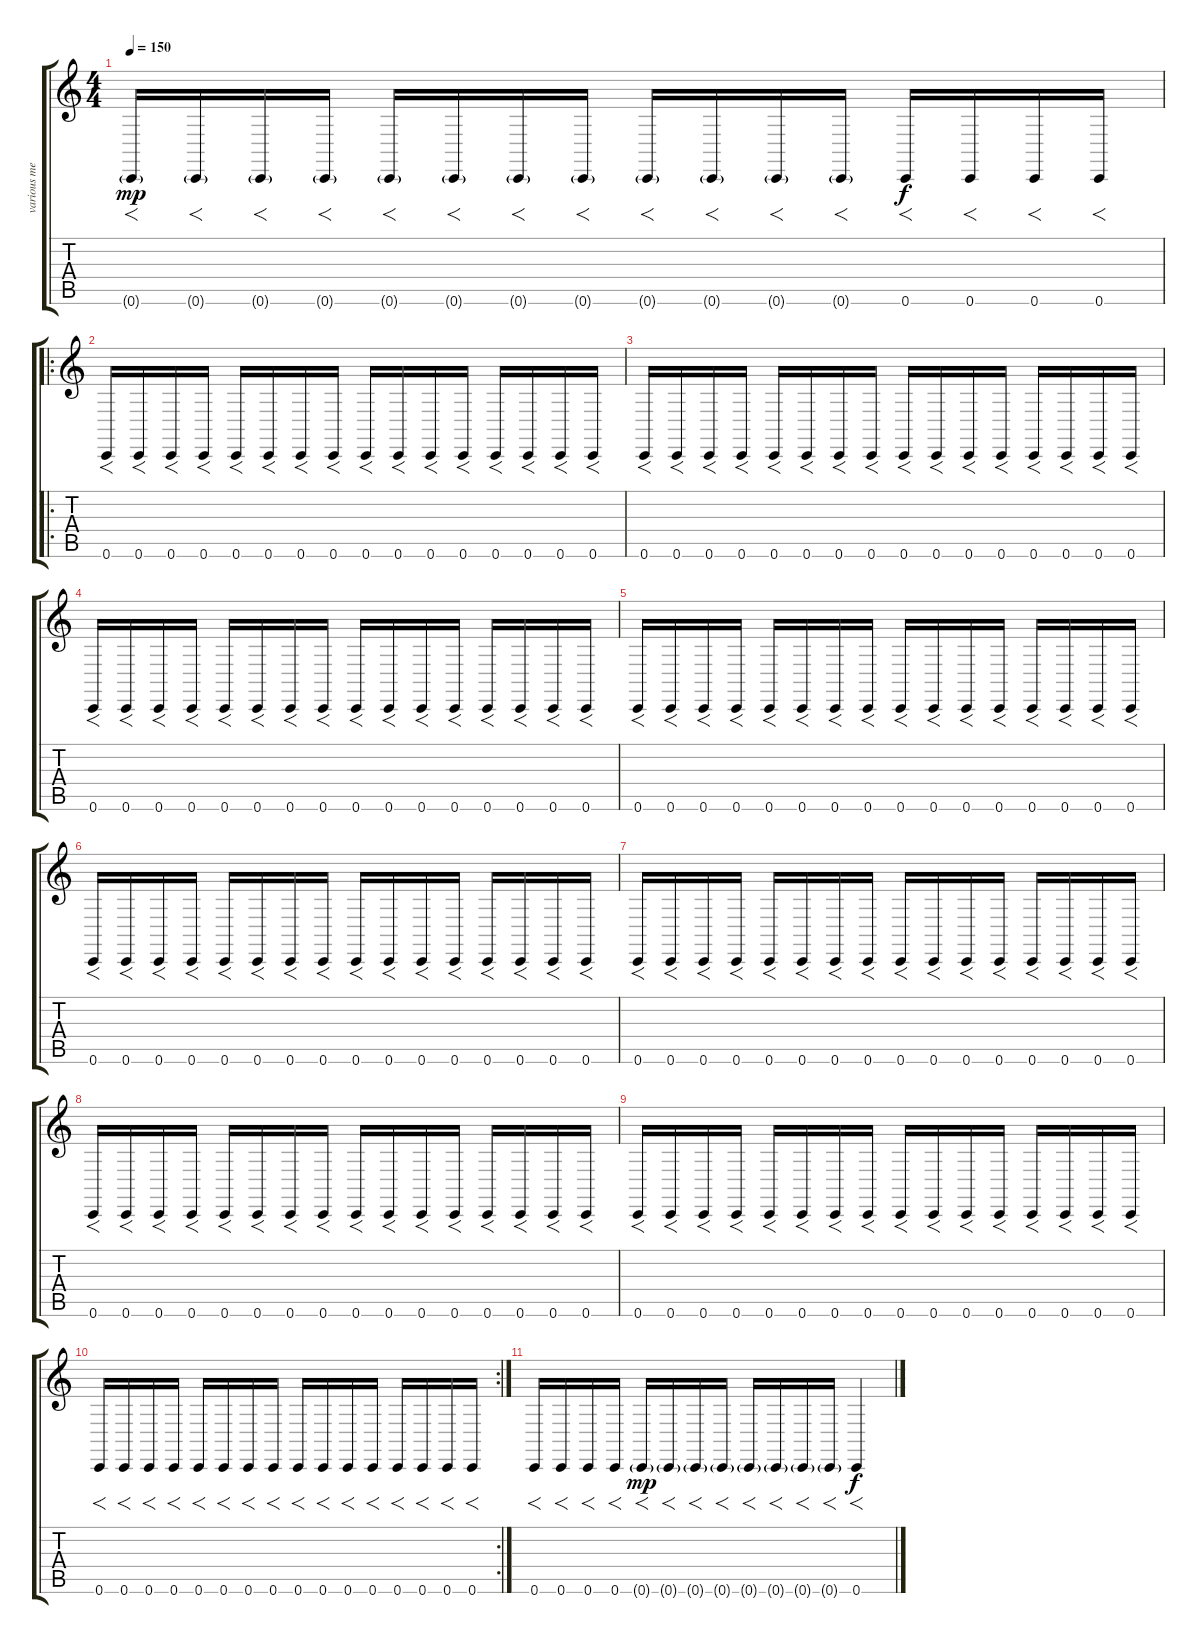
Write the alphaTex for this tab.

\track ("various melodies" "various me") {instrument breathnoise}
\staff {score tabs}
\tuning (D4 A3 F3 C3 G2 C2) {hide}
\ts (4 4)
\tempo 150
\clef g2
\ks c
0.6{g}.16{f dy mp instrument breathnoise} 0.6{g}.16{f} 0.6{g}.16{f} 0.6{g}.16{f} 0.6{g}.16{f} 0.6{g}.16{f} 0.6{g}.16{f} 0.6{g}.16{f} 0.6{g}.16{f} 0.6{g}.16{f} 0.6{g}.16{f} 0.6{g}.16{f} 0.6.16{f dy f} 0.6.16{f} 0.6.16{f} 0.6.16{f} |
\ro
0.6.16{f} 0.6.16{f} 0.6.16{f} 0.6.16{f} 0.6.16{f} 0.6.16{f} 0.6.16{f} 0.6.16{f} 0.6.16{f} 0.6.16{f} 0.6.16{f} 0.6.16{f} 0.6.16{f} 0.6.16{f} 0.6.16{f} 0.6.16{f} |
0.6.16{f} 0.6.16{f} 0.6.16{f} 0.6.16{f} 0.6.16{f} 0.6.16{f} 0.6.16{f} 0.6.16{f} 0.6.16{f} 0.6.16{f} 0.6.16{f} 0.6.16{f} 0.6.16{f} 0.6.16{f} 0.6.16{f} 0.6.16{f} |
0.6.16{f} 0.6.16{f} 0.6.16{f} 0.6.16{f} 0.6.16{f} 0.6.16{f} 0.6.16{f} 0.6.16{f} 0.6.16{f} 0.6.16{f} 0.6.16{f} 0.6.16{f} 0.6.16{f} 0.6.16{f} 0.6.16{f} 0.6.16{f} |
0.6.16{f} 0.6.16{f} 0.6.16{f} 0.6.16{f} 0.6.16{f} 0.6.16{f} 0.6.16{f} 0.6.16{f} 0.6.16{f} 0.6.16{f} 0.6.16{f} 0.6.16{f} 0.6.16{f} 0.6.16{f} 0.6.16{f} 0.6.16{f} |
0.6.16{f} 0.6.16{f} 0.6.16{f} 0.6.16{f} 0.6.16{f} 0.6.16{f} 0.6.16{f} 0.6.16{f} 0.6.16{f} 0.6.16{f} 0.6.16{f} 0.6.16{f} 0.6.16{f} 0.6.16{f} 0.6.16{f} 0.6.16{f} |
0.6.16{f} 0.6.16{f} 0.6.16{f} 0.6.16{f} 0.6.16{f} 0.6.16{f} 0.6.16{f} 0.6.16{f} 0.6.16{f} 0.6.16{f} 0.6.16{f} 0.6.16{f} 0.6.16{f} 0.6.16{f} 0.6.16{f} 0.6.16{f} |
0.6.16{f} 0.6.16{f} 0.6.16{f} 0.6.16{f} 0.6.16{f} 0.6.16{f} 0.6.16{f} 0.6.16{f} 0.6.16{f} 0.6.16{f} 0.6.16{f} 0.6.16{f} 0.6.16{f} 0.6.16{f} 0.6.16{f} 0.6.16{f} |
0.6.16{f} 0.6.16{f} 0.6.16{f} 0.6.16{f} 0.6.16{f} 0.6.16{f} 0.6.16{f} 0.6.16{f} 0.6.16{f} 0.6.16{f} 0.6.16{f} 0.6.16{f} 0.6.16{f} 0.6.16{f} 0.6.16{f} 0.6.16{f} |
\rc 2
0.6.16{f} 0.6.16{f} 0.6.16{f} 0.6.16{f} 0.6.16{f} 0.6.16{f} 0.6.16{f} 0.6.16{f} 0.6.16{f} 0.6.16{f} 0.6.16{f} 0.6.16{f} 0.6.16{f} 0.6.16{f} 0.6.16{f} 0.6.16{f} |
0.6.16{f} 0.6.16{f} 0.6.16{f} 0.6.16{f} 0.6{g}.16{f dy mp} 0.6{g}.16{f} 0.6{g}.16{f} 0.6{g}.16{f} 0.6{g}.16{f} 0.6{g}.16{f} 0.6{g}.16{f} 0.6{g}.16{f} 0.6.4{f dy f}
